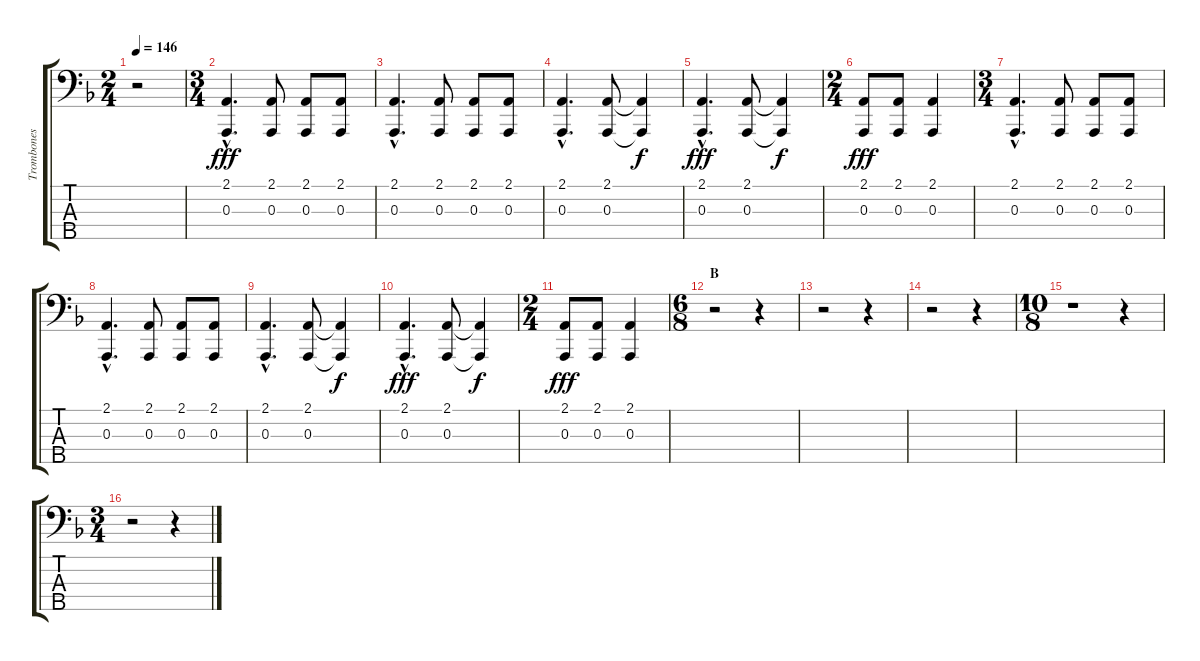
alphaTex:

\track ("Trombones" "Trombones") {instrument brasssection}
\staff {score tabs}
\tuning (G2 D2 A1 E1 B0) {hide}
\ts (2 4)
\tempo 146
\clef f4
\ks f
r.2{dy fff} |
\ts (3 4)
(2.1{hac} 0.3{hac}).4{d} (2.1 0.3).8 (2.1 0.3).8 (2.1 0.3).8 |
(2.1{hac} 0.3{hac}).4{d} (2.1 0.3).8 (2.1 0.3).8 (2.1 0.3).8 |
(2.1{hac} 0.3{hac}).4{d} (2.1 0.3).8 (2.1{t} 0.3{t}).4{dy f} |
(2.1{hac} 0.3{hac}).4{d dy fff} (2.1 0.3).8 (2.1{t} 0.3{t}).4{dy f} |
\ts (2 4)
(2.1 0.3).8{dy fff} (2.1 0.3).8 (2.1 0.3).4 |
\ts (3 4)
(2.1{hac} 0.3{hac}).4{d} (2.1 0.3).8 (2.1 0.3).8 (2.1 0.3).8 |
(2.1{hac} 0.3{hac}).4{d} (2.1 0.3).8 (2.1 0.3).8 (2.1 0.3).8 |
(2.1{hac} 0.3{hac}).4{d} (2.1 0.3).8 (2.1{t} 0.3{t}).4{dy f} |
(2.1{hac} 0.3{hac}).4{d dy fff} (2.1 0.3).8 (2.1{t} 0.3{t}).4{dy f} |
\ts (2 4)
(2.1 0.3).8{dy fff} (2.1 0.3).8 (2.1 0.3).4 |
\ts (6 8)
\section ("" "B")
r.2 r.4 |
r.2 r.4 |
r.2 r.4 |
\ts (10 8)
r.1 r.4 |
\ts (3 4)
r.2 r.4
